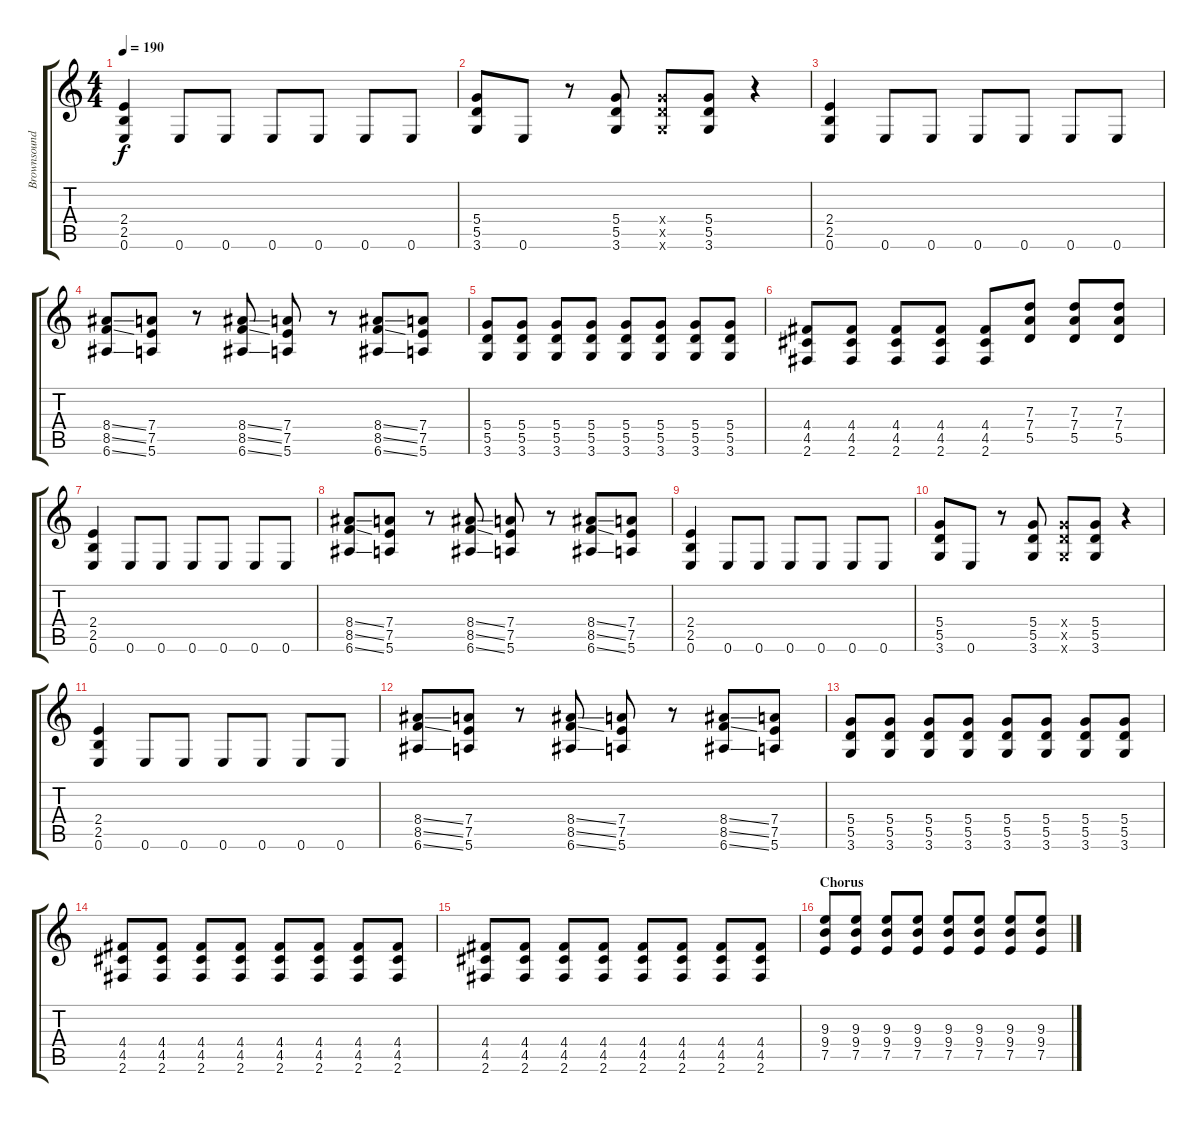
\track ("Brownsound" "Brownsound") {instrument overdrivenguitar}
\staff {score tabs}
\tuning (E4 B3 G3 D3 A2 E2) {hide}
\ts (4 4)
\tempo 190
\clef g2
\ks c
(2.4 2.5 0.6).4{dy f} 0.6.8 0.6.8 0.6.8 0.6.8 0.6.8 0.6.8 |
(5.4 5.5 3.6).8 0.6.8 r.8 (5.4 5.5 3.6).8 (5.4{x} 5.5{x} 3.6{x}).8 (5.4 5.5 3.6).8 r.4 |
(2.4 2.5 0.6).4 0.6.8 0.6.8 0.6.8 0.6.8 0.6.8 0.6.8 |
(8.4{ss} 8.5{ss} 6.6{ss}).8 (7.4 7.5 5.6).8 r.8 (8.4{ss} 8.5{ss} 6.6{ss}).8 (7.4 7.5 5.6).8 r.8 (8.4{ss} 8.5{ss} 6.6{ss}).8 (7.4 7.5 5.6).8 |
(5.4 5.5 3.6).8 (5.4 5.5 3.6).8 (5.4 5.5 3.6).8 (5.4 5.5 3.6).8 (5.4 5.5 3.6).8 (5.4 5.5 3.6).8 (5.4 5.5 3.6).8 (5.4 5.5 3.6).8 |
(4.4 4.5 2.6).8 (4.4 4.5 2.6).8 (4.4 4.5 2.6).8 (4.4 4.5 2.6).8 (4.4 4.5 2.6).8 (7.3 7.4 5.5).8 (7.3 7.4 5.5).8 (7.3 7.4 5.5).8 |
(2.4 2.5 0.6).4 0.6.8 0.6.8 0.6.8 0.6.8 0.6.8 0.6.8 |
(8.4{ss} 8.5{ss} 6.6{ss}).8 (7.4 7.5 5.6).8 r.8 (8.4{ss} 8.5{ss} 6.6{ss}).8 (7.4 7.5 5.6).8 r.8 (8.4{ss} 8.5{ss} 6.6{ss}).8 (7.4 7.5 5.6).8 |
(2.4 2.5 0.6).4 0.6.8 0.6.8 0.6.8 0.6.8 0.6.8 0.6.8 |
(5.4 5.5 3.6).8 0.6.8 r.8 (5.4 5.5 3.6).8 (5.4{x} 5.5{x} 3.6{x}).8 (5.4 5.5 3.6).8 r.4 |
(2.4 2.5 0.6).4 0.6.8 0.6.8 0.6.8 0.6.8 0.6.8 0.6.8 |
(8.4{ss} 8.5{ss} 6.6{ss}).8 (7.4 7.5 5.6).8 r.8 (8.4{ss} 8.5{ss} 6.6{ss}).8 (7.4 7.5 5.6).8 r.8 (8.4{ss} 8.5{ss} 6.6{ss}).8 (7.4 7.5 5.6).8 |
(5.4 5.5 3.6).8 (5.4 5.5 3.6).8 (5.4 5.5 3.6).8 (5.4 5.5 3.6).8 (5.4 5.5 3.6).8 (5.4 5.5 3.6).8 (5.4 5.5 3.6).8 (5.4 5.5 3.6).8 |
(4.4 4.5 2.6).8 (4.4 4.5 2.6).8 (4.4 4.5 2.6).8 (4.4 4.5 2.6).8 (4.4 4.5 2.6).8 (4.4 4.5 2.6).8 (4.4 4.5 2.6).8 (4.4 4.5 2.6).8 |
(4.4 4.5 2.6).8 (4.4 4.5 2.6).8 (4.4 4.5 2.6).8 (4.4 4.5 2.6).8 (4.4 4.5 2.6).8 (4.4 4.5 2.6).8 (4.4 4.5 2.6).8 (4.4 4.5 2.6).8 |
\section ("" "Chorus")
(9.3 9.4 7.5).8 (9.3 9.4 7.5).8 (9.3 9.4 7.5).8 (9.3 9.4 7.5).8 (9.3 9.4 7.5).8 (9.3 9.4 7.5).8 (9.3 9.4 7.5).8 (9.3 9.4 7.5).8
